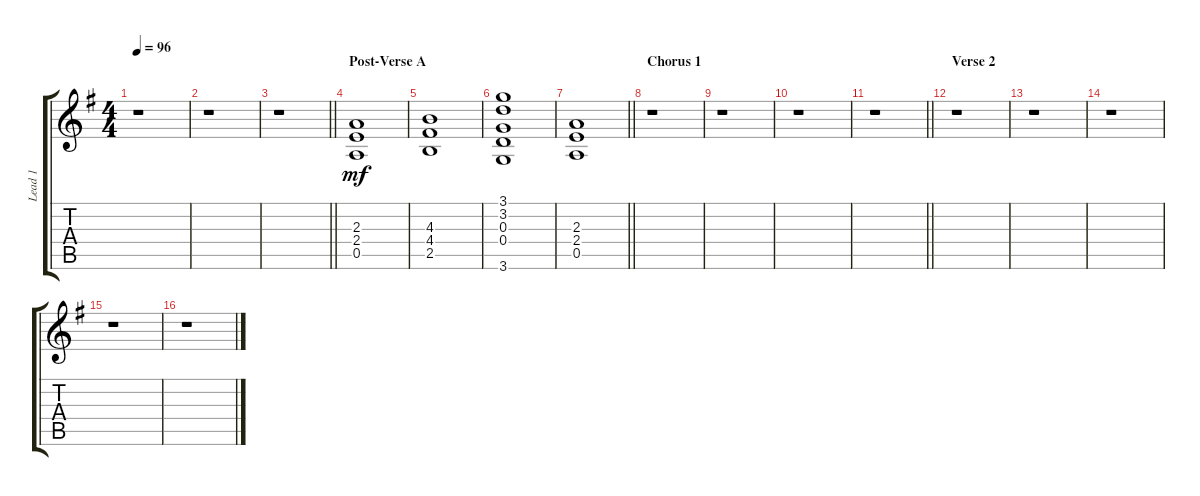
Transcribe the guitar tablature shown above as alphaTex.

\track ("Lead 1" "Lead 1") {instrument distortionguitar}
\staff {score tabs}
\tuning (E4 B3 G3 D3 A2 E2) {hide}
\ts (4 4)
\tempo 96
\clef g2
\ks g
r.1{dy f} |
r.1 |
\barLineRight lightlight
r.1 |
\section ("" "Post-Verse A")
(2.3 2.4 0.5).1{dy mf volume 6} |
(4.3 4.4 2.5).1 |
(3.1 3.2 0.3 0.4 3.6).1 |
\barLineRight lightlight
(2.3 2.4 0.5).1 |
\section ("" "Chorus 1")
r.1 |
r.1 |
r.1 |
\barLineRight lightlight
r.1 |
\section ("" "Verse 2")
r.1 |
r.1 |
r.1 |
r.1 |
r.1
